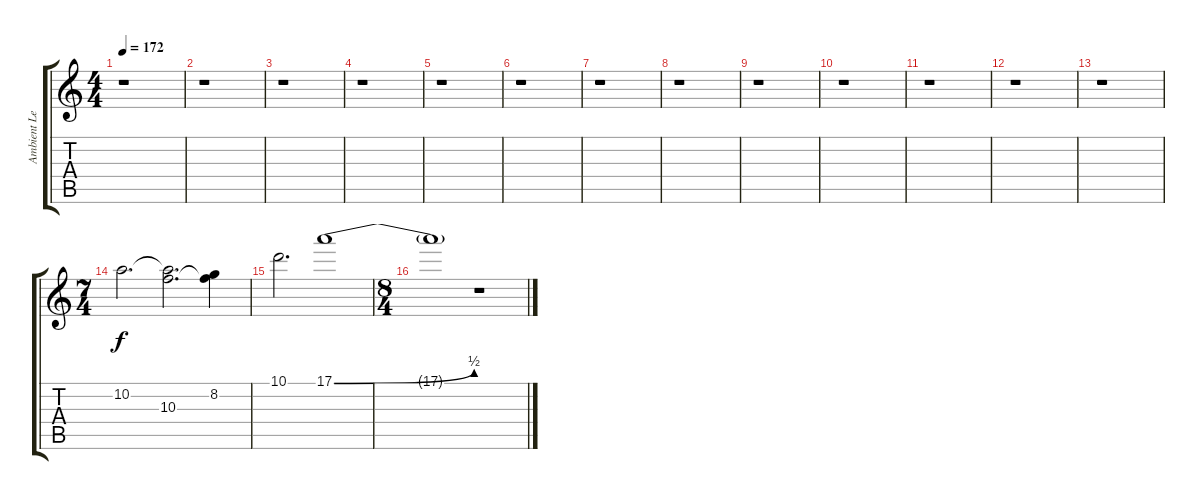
\track ("Ambient Lead Guitar" "Ambient Le") {instrument distortionguitar}
\staff {score tabs}
\tuning (E4 B3 G3 D3 A2 D2) {hide}
\ts (4 4)
\tempo 172
\clef g2
\ks c
r.1{dy f} |
r.1 |
r.1 |
r.1 |
r.1 |
r.1 |
r.1 |
r.1 |
r.1 |
r.1 |
r.1 |
r.1 |
r.1 |
\ts (7 4)
10.2.2{d} (10.2{t} 10.3).2{d} (8.2 10.3{t}).4 |
10.1.2{d} 17.1{be (bend 0 0 60 2)}.1 |
\ts (8 4)
17.1{t}.1 r.1
